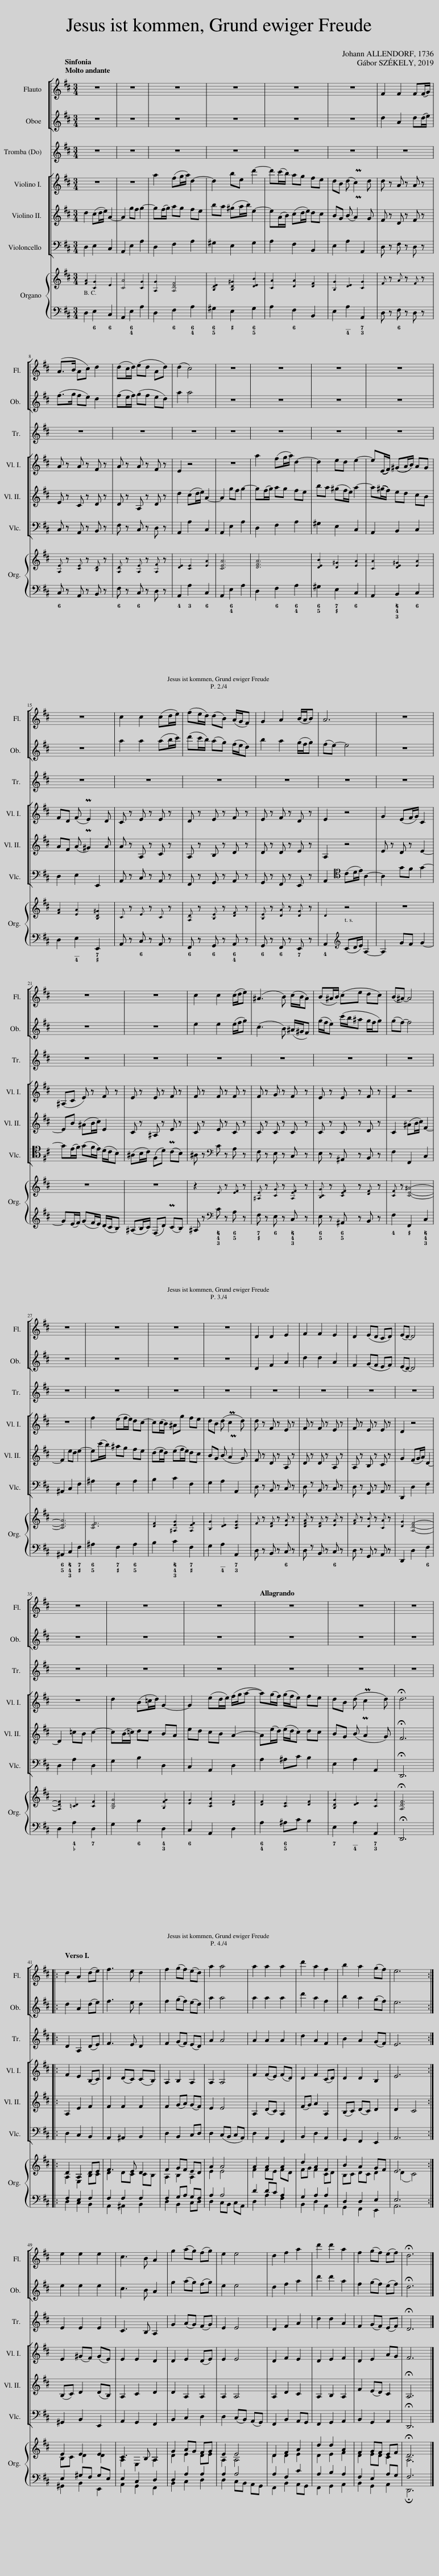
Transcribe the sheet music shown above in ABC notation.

X:1
%%score [ 1 2 ] 3 [ 4 5 6 ] { ( 7 9 ) | ( 8 10 ) }
L:1/8
Q:1/4=100
M:3/4
I:linebreak $
K:D
V:1 treble
V:2 treble
V:3 treble
V:4 treble
V:5 treble
V:6 bass
V:7 treble
V:9 treble
V:8 bass
V:10 bass
V:1
 z6 | z6 | z6 | z6 | z6 | %5
 z6 | F2 F2 F(F/G/) |$ (A>B Ac) d2 | (dc/d/) (ed Ad) | (d2 c4) | %10
 z6 | z6 | z6 | z6 |$ z6 | %15
 c2 c2 (cd/e/) | (fe/d/) (dB) (A/G/F) | G2 A2 (B/A/B) | A6 | z6 |$ %20
 z6 | z6 | c2 c2 (c/d/e) | (^A3 B) (c/B/A) | (B^A/B/) (ce dc) | %25
 (B^A-) A4 |$ z6 | z6 | z6 | z6 | %30
 D2 D2 E2 | F2 F2 E2 | D2 (ED CD) | (ED-) D4 |$ z6 | %35
 z6 | z6 |[Q:1/4=85] z6 |[Q:1/4=70] z6[Q:1/4=55] | z6 |:$ %40
[Q:1/4=90] d2 A2 (de) | f3 e d2 | f2 (gf) (ed) | a2 a4 | a2 a2 a2 | %45
 d'2 a2 f2 | b2 a2 (gf) | e6 :|$ e2 e2 e2 | c3 B A2 | %50
 g2 (ag) (fg) | e2 e4 | d2 f2 a2 | d'2 d'2 a2 |[Q:1/4=85] f2 (gf)[Q:1/4=75] (ef) | %55
 !fermata!d6 |] %56
V:2
 z6 | z6 | z6 | z6 | z6 | %5
 z6 | d2 A2 d(d/e/) |$ (f>g fe) d2 | (fe/f/) (gf ed) | a2 a4 | %10
 z6 | z6 | z6 | z6 |$ z6 | %15
 a2 a2 (ab/c'/) | (d'c'/b/) (ag) (f/e/d) | b2 a2 (g/f/g) | (fe-) e4 | z6 |$ %20
 z6 | z6 | e2 e2 (e/f/g) | (c3 B) (^A/^G/F) | (g/f/e) (c'/b/^a g/f/g) | %25
 (gf-) f4 |$ z6 | z6 | z6 | z6 | %30
 D2 F2 A2 | d2 d2 A2 | F2 (GF EF) | (ED-) D4 |$ z6 | %35
 z6 | z6 | z6 | z6 | z6 |:$ %40
 d2 A2 (de) | f3 e d2 | f2 (gf) (ed) | a2 a4 | a2 a2 a2 | %45
 d'2 a2 f2 | b2 a2 (gf) | e6 :|$ e2 e2 e2 | c3 B A2 | %50
 g2 (ag) (fg) | e2 e4 | d2 f2 a2 | d'2 d'2 a2 | f2 (gf) (ef) | %55
 !fermata!d6 |] %56
V:3
 z6 | z6 | z6 | z6 | z6 | %5
 z6 | z6 |$ z6 | z6 | z6 | %10
 z6 | z6 | z6 | z6 |$ z6 | %15
 z6 | z6 | z6 | z6 | z6 |$ %20
 z6 | z6 | z6 | z6 | z6 | %25
 z6 |$ z6 | z6 | z6 | z6 | %30
 z6 | z6 | z6 | z6 |$ z6 | %35
 z6 | z6 | z6 | z6 | z6 |:$ %40
 D2 A,2 (DE) | F3 E D2 | F2 (GF) (ED) | A2 A4 | A2 A2 A2 | %45
 d2 A2 F2 | B2 A2 (GF) | E6 :|$ E2 E2 E2 | C3 B, A,2 | %50
 G2 (AG) (FG) | E2 E4 | D2 F2 A2 | d2 d2 A2 | F2 (GF) (EF) | %55
 !fermata!D6 |] %56
V:4
 z6 | z6 | a2 (fg/a/) d2- | d2 be d'2- | d'(c'/b/) ag fe | %5
 dB (d Pc2) d | d z A z A z |$ A z A z F z | A z A z F z | E2 z4 | %10
 z6 | a2 (fg/a/) d2- | d2 ed e2- | e((((E/F/)))) ((^GA/B/)) AG |$ FD (F PE2) D | %15
 C z E z E z | D z E z F z | E z F z D z | E2 z4 | G2 (EF/G/) C2 |$ %20
 (^A,C E) z F z | E z E z F z | F z F z F z | F z G z F z | E z E z F z | %25
 F2 z4 |$ z6 | f2 (ef/e/) dc- | c(c/B/) ^Ag fe | dB (d Pc2 d) | %30
 d z F z E z | F z F z E z | F z E z E z | D2 z4 |$ z6 | %35
 d2 (B=c/d/) G2- | G2 (ed/e/) (f/g/a- | a)(g/f/) (g/f/e) fe | dB (d Pc2 d) | !fermata!d6 |:$ %40
 F2 E2 (B,C) | D2 (DC) (CB,) | A,2 B,2 A,2 | A,2 A,4 | F2 (FE) (FD) | %45
 D2 F2 (CD) | D2 D2 B,2 | E6 :|$ E2 (^GF) (GE) | E2 E2 D2 | %50
 D2 E2 (DE) | E2 E4 | D2 F2 E2 | D2 E2 F2 | D2 E2 AG | %55
 F6 |] %56
V:5
 d2 (cd/e/) A2- | A2 gf g2- | g(f/g/) ag fe | ba (^ga/b/) e2- | e(A/B/) (cd/e/) dc | %5
 BG (B PA2) G | F z D z F z |$ E z C z D z | D z A, z D z | d2 (cd/e/) A2- | %10
 A2 gf g2- | g(f/g/) ag fe | ba (^gf/e/) a2- | a(((^g/f/))) ed cB |$ AF (A P^G2) A | %15
 A z A, z C z | A, z B, z D z | D z D z E z | A,2 z4 | E z D z E2- |$ %20
 EB (^AB/c/) E2 | C z ^A, z E z | C z E z C z | C z C z C z | C z C z D z | %25
 C2 (^AB/c/) F2- |$ F2 ed e2- | e(c'/b/) ^ag fe | (de/d/) (ef/e/) dc | BG (B PA2 G) | %30
 F z D z A, z | D z D z A, z | A, z B, z C z | G2 (FG/A/) D2- |$ D2 =cB c2- | %35
 c(B/=c/) dc BA | ed cB A2- | A(e/d/) (e/d/c) dc | BG (B PA2 G) | !fermata!F6 |:$ %40
 A,2 E2 F2 | F2 F2 F2 | F2 (GA) (GF) | E2 E4 | A,2 (DC) A,2 | %45
 (FG) A2 A,2 | (B,C) (DC) D2 | D2 C4 :|$ (B,C) D2 (DB,) | A,2 C2 D2 | %50
 D2 A,2 A,2 | A,2 A,4 | A,2 D2 C2 | A,2 B,2 A,2 | F2 (ED) C2 | %55
 !fermata!A,6 |] %56
V:6
 !tenuto!.D,2 !tenuto!.E,2 !tenuto!.C,2 | !tenuto!.A,,2 !tenuto!.E,2 !tenuto!.A,2 | !tenuto!.D,2 !tenuto!.F,2 !tenuto!.A,2 | !tenuto!.^G,2 !tenuto!.E,2 !tenuto!.G,2 | !tenuto!.A,2 !tenuto!.F,2 !tenuto!.B,,2 | %5
 !tenuto!.E,2 !tenuto!.A,2 !tenuto!.A,,2 | D, z F, z D, z |$ C, z A,, z B,, z | F, z C, z D, z | !tenuto!.A,,2 !tenuto!.A,2 !tenuto!.C,2 | %10
 !tenuto!.A,,2 !tenuto!.E,2 !tenuto!.A,2 | !tenuto!.D,2 !tenuto!.F,2 !tenuto!.A,2 | !tenuto!.^G,2 !tenuto!.E,2 !tenuto!.C,2 | !tenuto!.A,,2 !tenuto!.B,,2 !tenuto!.C,2 |$ !tenuto!.D,2 !tenuto!.E,2 !tenuto!.E,,2 | %15
 A,, z C, z A,, z | F,, z G,, z A,, z | G,, z F,, z E,, z | A,,2[K:tenor] (CD/E/) A,2- | A,2 GF G2- |$ %20
 G(E/F/) (GF/E/) (D/C/B,) | (^A,B,/C/) (F,D) (PCB,) | ^A, z[K:bass] C z A, z | F, z E, z C, z | E, z ^A,, z B,, z | %25
 !tenuto!.F,2 !tenuto!.F,,2 !tenuto!.C,2 |$ !tenuto!.^A,,2 !tenuto!.C,2 !tenuto!.F,2 | !tenuto!.^A,2 !tenuto!.F,2 !tenuto!.A,2 | !tenuto!.B,2 !tenuto!.C2 !tenuto!.F,2 | !tenuto!.G,2 !tenuto!.A,2 !tenuto!.A,,2 | %30
 D, z B,, z C, z | D, z B,, z C, z | D, z G,, z A,, z | !tenuto!.D,,2 !tenuto!.D,2 !tenuto!.F,2 |$ !tenuto!.D,2 !tenuto!.A,2 !tenuto!.D,2 | %35
 !tenuto!.G,2 !tenuto!.B,2 !tenuto!.D,2 | !tenuto!.C,2 !tenuto!.A,,2 !tenuto!.D,2 | !tenuto!.A,2 ^A,!tenuto!.C !tenuto!.B,2 | !tenuto!.E,2 !tenuto!.A,2 !tenuto!.A,,2 | !fermata!D,,6 |:$ %40
 D,2 C,2 B,,2 | A,,2 ^A,,2 B,,2 | D,2 B,,2 C,D, | D,2 (C,B,, C,A,,) | D,2 A,,2 F,,2 | %45
 B,,2 D,2 A,,2 | G,,2 F,,2 E,,2 | A,,6 :|$ ^G,,2 B,,2 E,,2 | A,,2 G,,2 F,,2 | %50
 B,,2 C,2 D,2 | D,2 (C,B,,) (A,,G,,) | F,,2 B,,2 A,,G,, | F,,2 G,,2 A,,2 | B,,2 G,,2 A,,2 | %55
 !fermata!D,,6 |] %56
V:7
 [FA]2 [CG]2 E2 | [CA]4 [CG]2 | [A,G]2 [A,DF]4 | [B,DE]2 [B,D^G]2 [DEB]2 | [CA]2 [DA]2 [DF]2 | %5
 [B,G]2 [DE]2 [CG]2 | F z A z F z |$ [A,E] z [CE] z [B,D] z | [A,D] z [A,E] z [A,F] z | [DE]2 [CE]2 [EA]2 | %10
 [CEA]6 | [DFA]6 | [DEB]2 [D^G]2 [EA]2 | [CA]2 [DE^G]2 [EA]2 |$ [FA]2 [EA]2 [B,D^G]2 | %15
 C z E z C z | [A,D] z [B,E] z [DF] z | [B,E] z [DA] z [DG] z | D2 z4 | z6 |$ %20
 z6 | z6 | z2 E z [EF] z | [^A,E] z [CG] z [A,EF] z | [B,CG] z [CEF] z [DF] z | %25
 [CF] z [CE^A]4- |$ [CEA]6 | [CEF]6 | [DF]2 [^A,EG]2 [A,EF]2 | [B,G]2 [DE]2 [CEG]2 | %30
 F z [DF] z [EA] z | [DFA] z [DF] z [EA] z | [FA] z [DB] z [CA] z | [DG]2 [A,DF]4- |$ [A,DF]2 [=CD]2 [CF]2 | %35
 [B,DG]4 [B,FG]2 | [EG]2 [CEA]2 [DF]2 | [DF]2 [CE]2 [DF]2 | [B,DG]2 [DE]2 [CG]2 | !fermata![A,DF]6 |:$ %40
 D2 A,2 DE | F3 E D2 | F2 GF ED | A2 A4 | A2 A2 A2 | %45
 d2 A2 F2 | B2 A2 GF | E6 :|$ E2 E2 E2 | C3 B, A,2 | %50
 G2 AG FG | E2 E4 | D2 F2 A2 | d2 d2 A2 | F2 GF EF | %55
 !fermata!D6 |] %56
V:8
 D,2 E,2 C,2 | A,,2 E,2 A,2 | D,2 F,2 A,2 | ^G,2 E,2 G,2 | A,2 F,2 B,,2 | %5
 E,2 A,2 A,,2 | D, z F, z D, z |$ C, z A,, z B,, z | F, z C, z D, z | A,,2 A,2 C,2 | %10
 A,,2 E,2 A,2 | D,2 F,2 A,2 | ^G,2 E,2 C,2 | A,,2 B,,2 C,2 |$ D,2 E,2 E,,2 | %15
 A,, z C, z A,, z | F,, z G,, z A,, z | G,, z F,, z E,, z | A,,2[K:treble] (CD/E/) A,2- | A,2 GF G2- |$ %20
 G(E/F/) (GF/E/) (D/C/B,) | (^A,B,/C/) (F,D) (PCB,) | ^A, z[K:bass] C z A, z | F, z E, z C, z | E, z ^A,, z B,, z | %25
 F,2 F,,2 C,2 |$ ^A,,2 C,2 F,2 | ^A,2 F,2 A,2 | B,2 C2 F,2 | G,2 A,2 A,,2 | %30
 D, z B,, z C, z | D, z B,, z C, z | D, z G,, z A,, z | D,,2 D,2 F,2 |$ D,2 A,2 D,2 | %35
 G,2 B,2 D,2 | C,2 A,,2 D,2 | A,2 ^A,C B,2 | E,2 A,2 A,,2 | !fermata!D,,6 |:$ %40
 F,2 E,2 F,2 | F,2 F,2 F,2 | F,2 G,A, G,F, | A,2 A,4 | D2 DC A,2 | %45
 G,2 A,2 A,2 | D,2 D,2 E,2 | E,6 :|$ E,2 ^G,F, G,E, | E,2 C,2 D,2 | %50
 D,2 A,2 A,2 | A,2 A,4 | A,2 F,2 C2 | A,2 B,2 A,2 | F,2 E,2 A,G, | %55
 F,6 |] %56
V:9
 x6 | x6 | x6 | x6 | x6 | %5
 x6 | x6 |$ x6 | x6 | x6 | %10
 x6 | x6 | x6 | x6 |$ x6 | %15
 x6 | x6 | x6 | x6 | x6 |$ %20
 x6 | x6 | x6 | x6 | x6 | %25
 x6 |$ x6 | x6 | x6 | x6 | %30
 x6 | x6 | x6 | x6 |$ x6 | %35
 x6 | x6 | x6 | x6 | x6 |:$ %40
 A,2 E,2 B,C | D2 DC CB, | A,2 B,2 A,2 | E2 E4 | F2 FE FD | %45
 FG F2 CD | B,C DC D2 | (D2 C4) :|$ B,C D2 D2 | A,2 E,2 A,2 | %50
 D2 E2 DE | A,2 A,4 | D2 D2 E2 | D2 E2 F2 | D2 ED C2 | %55
 A,6 |] %56
V:10
 x6 | x6 | x6 | x6 | x6 | %5
 x6 | x6 |$ x6 | x6 | x6 | %10
 x6 | x6 | x6 | x6 |$ x6 | %15
 x6 | x6 | x6 | x2[K:treble] x4 | x6 |$ %20
 x6 | x6 | x2[K:bass] x4 | x6 | x6 | %25
 x6 |$ x6 | x6 | x6 | x6 | %30
 x6 | x6 | x6 | x6 |$ x6 | %35
 x6 | x6 | x6 | x6 | x6 |:$ %40
 D,2 C,2 B,,2 | A,,2 ^A,,2 B,,2 | D,2 B,,2 C,D, | D,2 C,B,, C,A,, | D,2 A,2 F,2 | %45
 B,,2 D,2 A,,2 | G,,2 F,,2 E,,2 | A,,6 :|$ ^G,,2 B,,2 E,,2 | A,,2 G,,2 F,,2 | %50
 B,,2 C,2 D,2 | D,2 C,B,, A,,G,, | F,,2 B,,2 A,,G,, | F,,2 G,,2 A,,2 | B,,2 G,,2 A,,2 | %55
 !fermata!D,,6 |] %56
